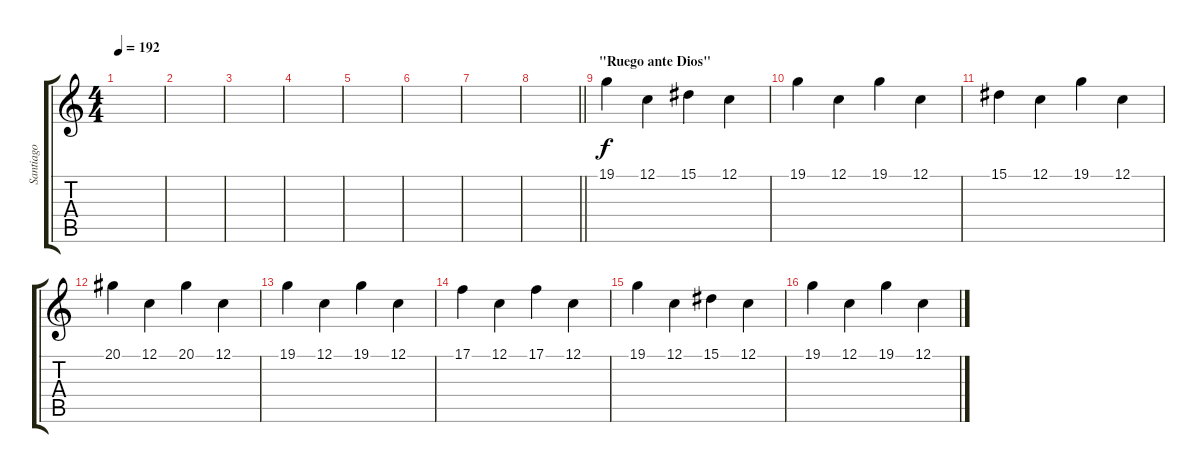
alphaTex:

\track ("Santiago" "Santiago") {instrument lead2sawtooth}
\staff {score tabs}
\tuning (C4 G3 Eb3 Bb2 F2 C2) {hide}
\ts (4 4)
\tempo 192
\clef g2
\ks c
|
|
|
|
|
|
|
\barLineRight lightlight
|
\section ("" "\"Ruego ante Dios\"")
19.1.4{instrument brightacousticpiano} 12.1.4 15.1.4 12.1.4 |
19.1.4 12.1.4 19.1.4 12.1.4 |
15.1.4 12.1.4 19.1.4 12.1.4 |
20.1.4 12.1.4 20.1.4 12.1.4 |
19.1.4 12.1.4 19.1.4 12.1.4 |
17.1.4 12.1.4 17.1.4 12.1.4 |
19.1.4{instrument brightacousticpiano} 12.1.4 15.1.4 12.1.4 |
19.1.4 12.1.4 19.1.4 12.1.4
